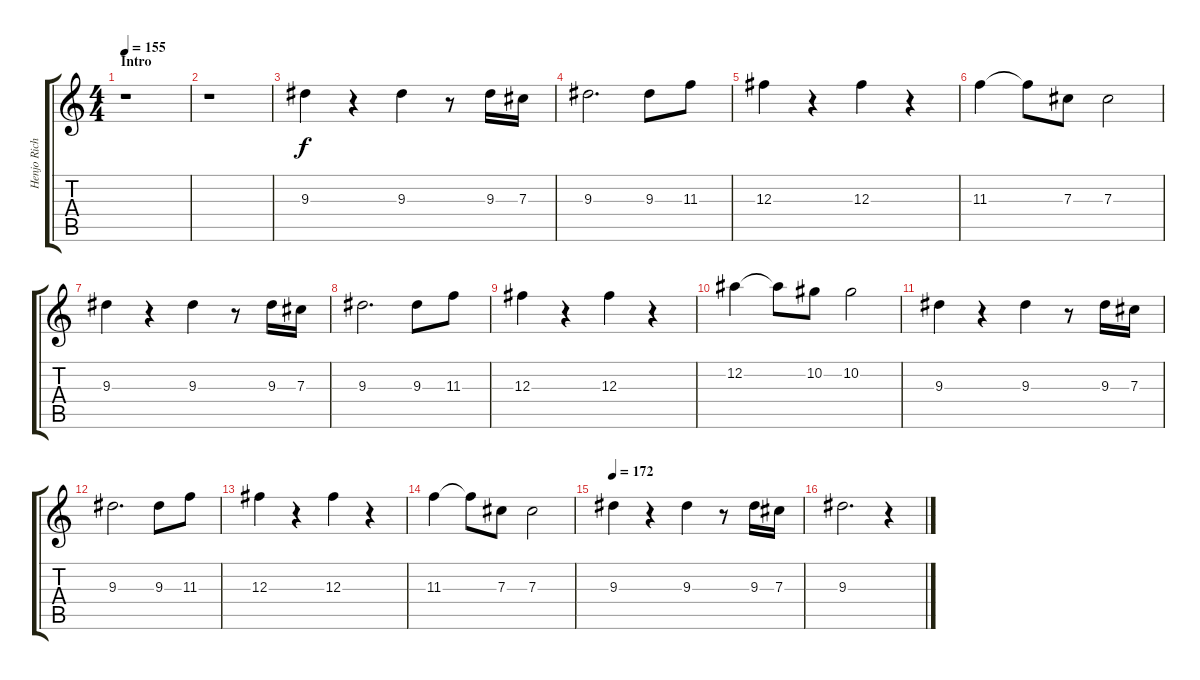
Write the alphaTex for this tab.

\track ("Henjo Richter - Guitar" "Henjo Rich") {instrument overdrivenguitar}
\staff {score tabs}
\tuning (Eb4 Bb3 Gb3 Db3 Ab2 Eb2) {hide}
\ts (4 4)
\section ("" "Intro")
\tempo 155
\clef g2
\ks c
r.1{dy f instrument overdrivenguitar} |
r.1 |
9.3.4 r.4 9.3.4 r.8 9.3.16 7.3.16 |
9.3.2{d} 9.3.8 11.3.8 |
12.3.4 r.4 12.3.4 r.4 |
11.3.4 11.3{t}.8 7.3.8 7.3.2 |
9.3.4 r.4 9.3.4 r.8 9.3.16 7.3.16 |
9.3.2{d} 9.3.8 11.3.8 |
12.3.4 r.4 12.3.4 r.4 |
12.2.4 12.2{t}.8 10.2.8 10.2.2 |
9.3.4 r.4 9.3.4 r.8 9.3.16 7.3.16 |
9.3.2{d} 9.3.8 11.3.8 |
12.3.4 r.4 12.3.4 r.4 |
11.3.4 11.3{t}.8 7.3.8 7.3.2 |
\tempo 172
9.3.4 r.4 9.3.4 r.8 9.3.16 7.3.16 |
9.3.2{d} r.4
